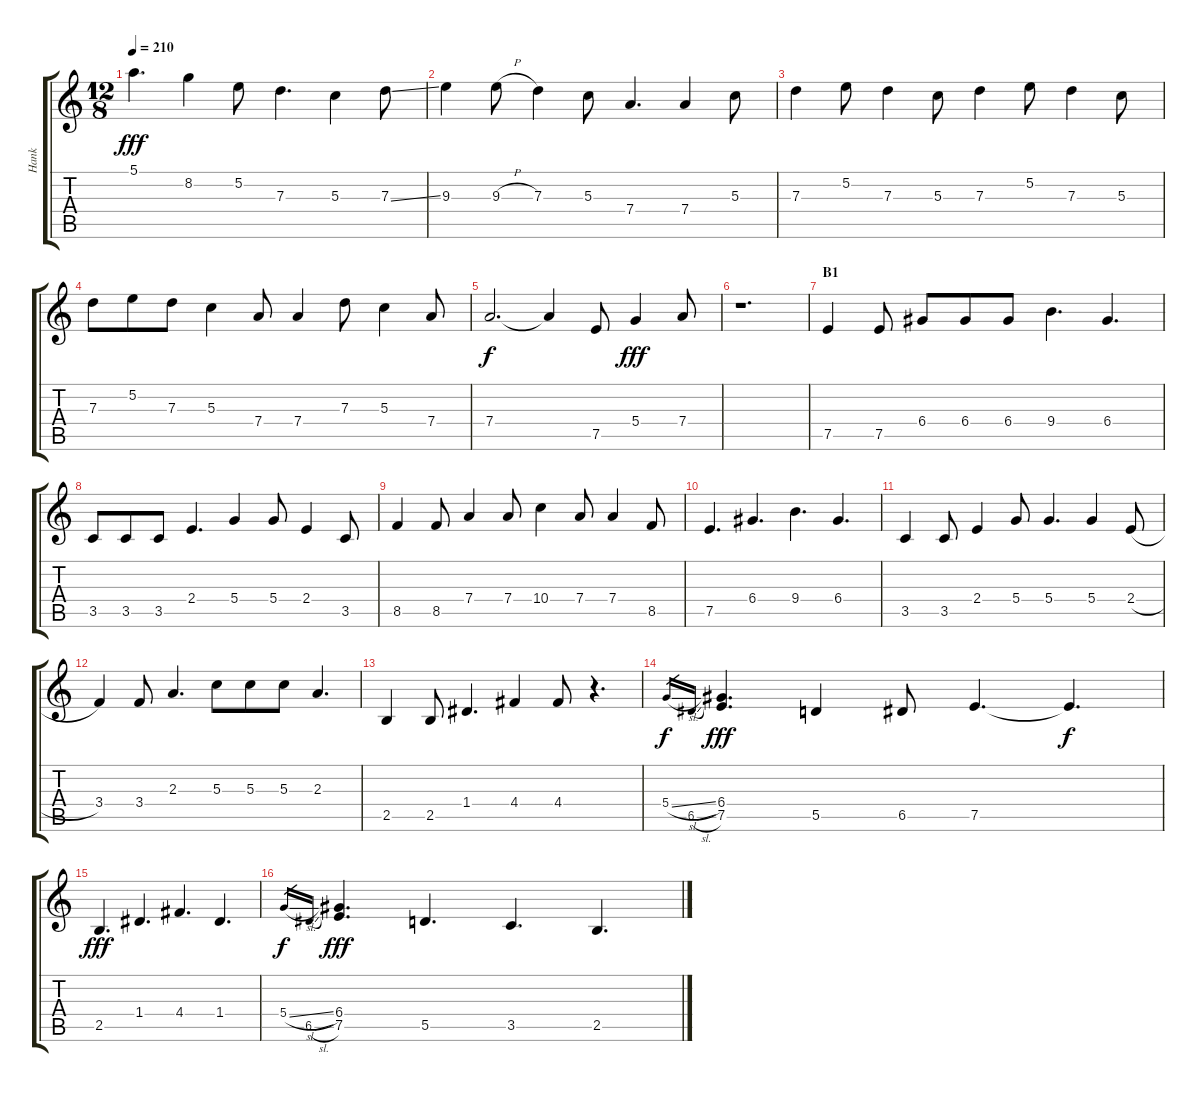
\track ("Hank" "Hank") {instrument electricguitarclean}
\staff {score tabs}
\tuning (E4 B3 G3 D3 A2 E2) {hide}
\ts (12 8)
\tempo 210
\clef g2
\ks c
5.1.4{d dy fff} 8.2.4 5.2.8 7.3.4{d} 5.3.4 7.3{ss}.8 |
9.3.4 9.3{h}.8 7.3.4 5.3.8 7.4.4{d} 7.4.4 5.3.8 |
7.3.4 5.2.8 7.3.4 5.3.8 7.3.4 5.2.8 7.3.4 5.3.8 |
7.3.8 5.2.8 7.3.8 5.3.4 7.4.8 7.4.4 7.3.8 5.3.4 7.4.8 |
7.4.2{d dy f} 7.4{t}.4 7.5.8{volume 14 balance 8 instrument electricguitarmuted} 5.4.4{dy fff} 7.4.8 |
r.1{d} |
\section ("" "B1")
7.5.4{volume 13} 7.5.8 6.4.8 6.4.8 6.4.8 9.4.4{d} 6.4.4{d} |
3.5.8 3.5.8 3.5.8 2.4.4{d} 5.4.4 5.4.8 2.4.4 3.5.8 |
8.5.4 8.5.8 7.4.4 7.4.8 10.4.4 7.4.8 7.4.4 8.5.8 |
7.5.4{d} 6.4.4{d} 9.4.4{d} 6.4.4{d} |
3.5.4 3.5.8 2.4.4 5.4.8 5.4.4{d} 5.4.4 2.4{h}.8 |
3.4.4 3.4.8 2.3.4{d} 5.3.8 5.3.8 5.3.8 2.3.4{d} |
2.5.4 2.5.8 1.4.4{d} 4.4.4 4.4.8 r.4{d} |
5.4{sl}.16{gr dy f} 6.5{sl}.16{gr} (6.4 7.5).4{d dy fff volume 13 balance 4 instrument electricguitarjazz} 5.5.4{volume 16 balance 4 instrument electricguitarmuted} 6.5.8 7.5.4{d} 7.5{t}.4{d dy f} |
2.5.4{d dy fff} 1.4.4{d} 4.4.4{d} 1.4.4{d} |
5.4{sl}.16{gr dy f} 6.5{sl}.16{gr} (6.4 7.5).4{d dy fff volume 13 balance 4 instrument electricguitarjazz} 5.5.4{d} 3.5.4{d} 2.5.4{d}
